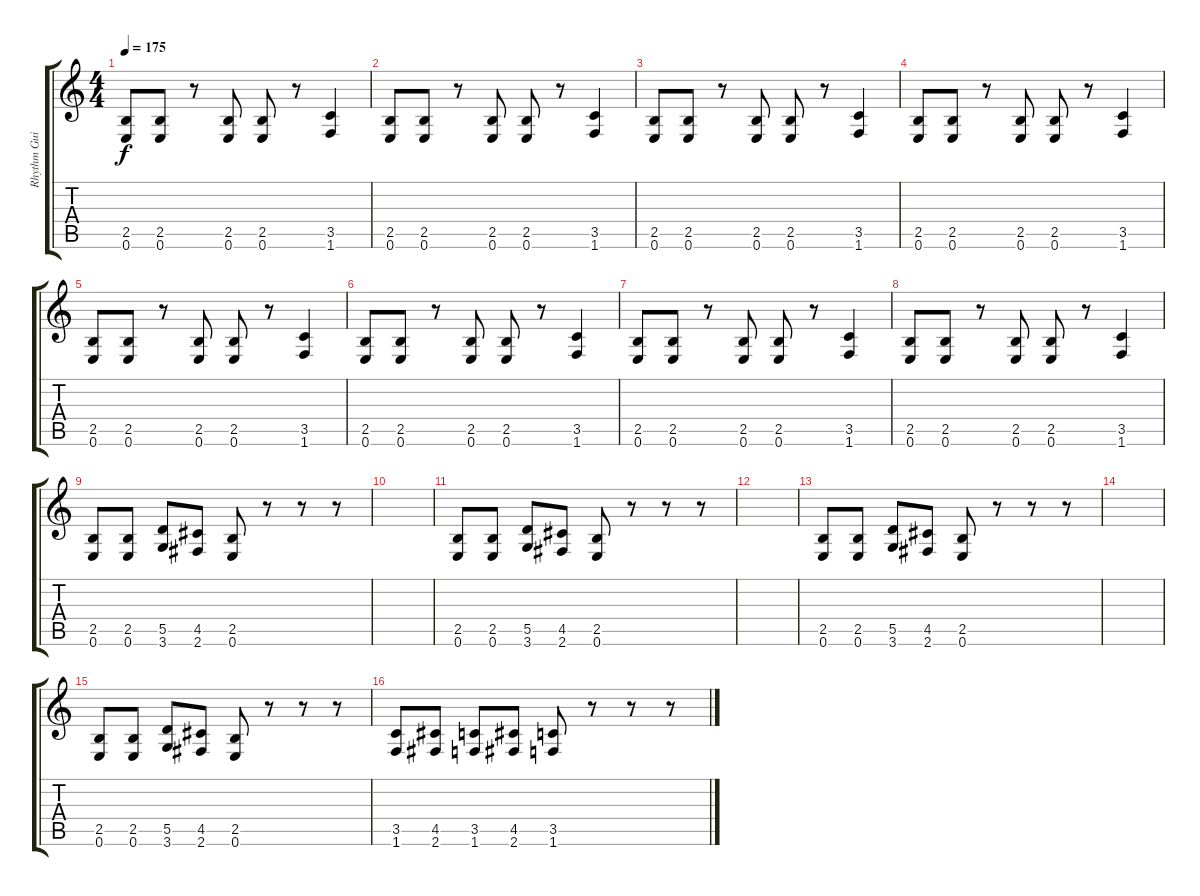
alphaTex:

\track ("Rhythm Guitar" "Rhythm Gui") {instrument distortionguitar}
\staff {score tabs}
\tuning (E4 B3 G3 D3 A2 E2) {hide}
\ts (4 4)
\tempo 175
\clef g2
\ks c
(2.5 0.6).8{dy f} (2.5 0.6).8 r.8 (2.5 0.6).8 (2.5 0.6).8 r.8 (3.5 1.6).4 |
(2.5 0.6).8 (2.5 0.6).8 r.8 (2.5 0.6).8 (2.5 0.6).8 r.8 (3.5 1.6).4 |
(2.5 0.6).8 (2.5 0.6).8 r.8 (2.5 0.6).8 (2.5 0.6).8 r.8 (3.5 1.6).4 |
(2.5 0.6).8 (2.5 0.6).8 r.8 (2.5 0.6).8 (2.5 0.6).8 r.8 (3.5 1.6).4 |
(2.5 0.6).8 (2.5 0.6).8 r.8 (2.5 0.6).8 (2.5 0.6).8 r.8 (3.5 1.6).4 |
(2.5 0.6).8 (2.5 0.6).8 r.8 (2.5 0.6).8 (2.5 0.6).8 r.8 (3.5 1.6).4 |
(2.5 0.6).8 (2.5 0.6).8 r.8 (2.5 0.6).8 (2.5 0.6).8 r.8 (3.5 1.6).4 |
(2.5 0.6).8 (2.5 0.6).8 r.8 (2.5 0.6).8 (2.5 0.6).8 r.8 (3.5 1.6).4 |
(2.5 0.6).8 (2.5 0.6).8 (5.5 3.6).8 (4.5 2.6).8 (2.5 0.6).8 r.8 r.8 r.8 |
|
(2.5 0.6).8 (2.5 0.6).8 (5.5 3.6).8 (4.5 2.6).8 (2.5 0.6).8 r.8 r.8 r.8 |
|
(2.5 0.6).8 (2.5 0.6).8 (5.5 3.6).8 (4.5 2.6).8 (2.5 0.6).8 r.8 r.8 r.8 |
|
(2.5 0.6).8 (2.5 0.6).8 (5.5 3.6).8 (4.5 2.6).8 (2.5 0.6).8 r.8 r.8 r.8 |
(3.5 1.6).8 (4.5 2.6).8 (3.5 1.6).8 (4.5 2.6).8 (3.5 1.6).8 r.8 r.8 r.8
